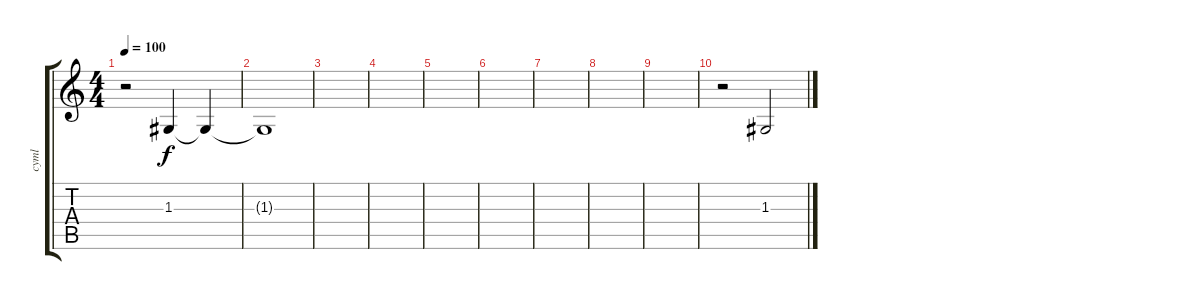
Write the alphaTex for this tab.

\track ("cyml" "cyml") {instrument reversecymbal}
\staff {score tabs}
\tuning (E4 B3 G3 D3 A2 E2) {hide}
\ts (4 4)
\tempo 100
\clef g2
\ks c
r.2{dy f} 1.3.4 1.3{t}.4 |
1.3{t}.1{volume 2} |
|
|
|
|
|
|
|
r.2 1.3.2
